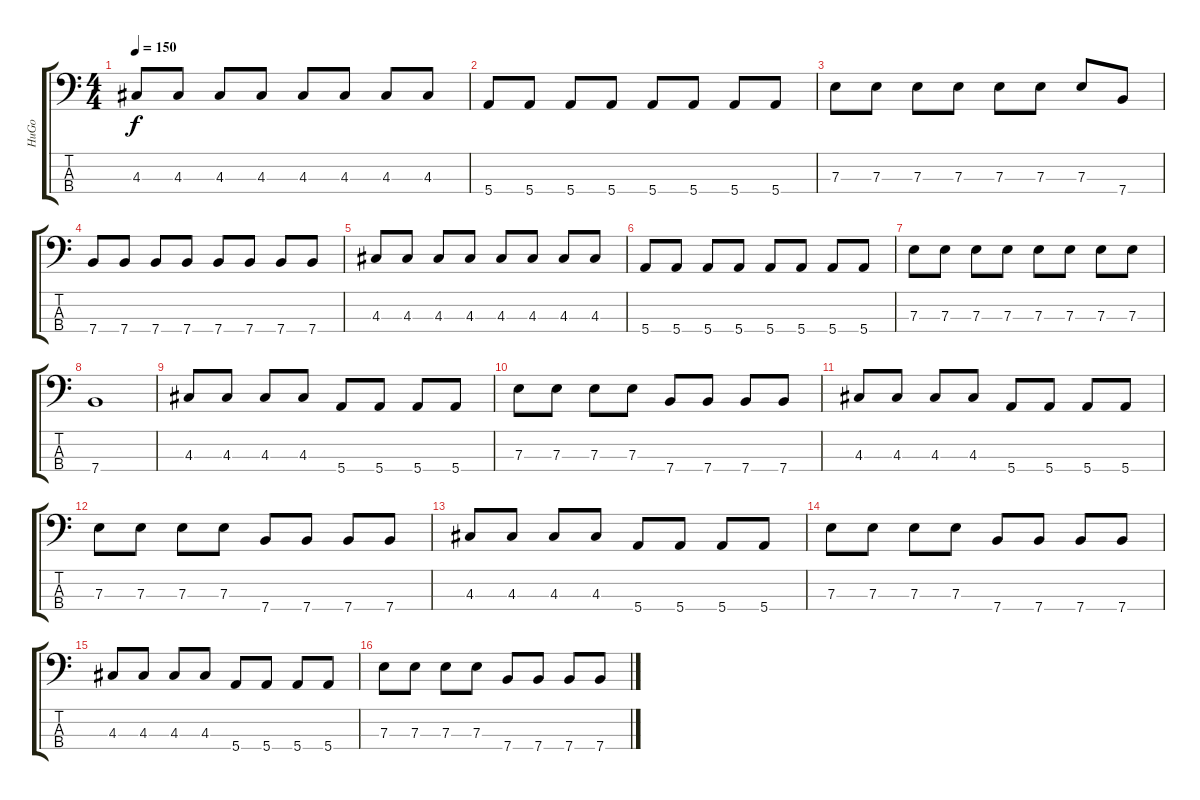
\track ("HuGo" "HuGo") {instrument electricbasspick}
\staff {score tabs}
\tuning (G2 D2 A1 E1) {hide}
\ts (4 4)
\tempo 150
\clef f4
\ks c
4.3.8{dy f instrument electricbasspick} 4.3.8 4.3.8 4.3.8 4.3.8 4.3.8 4.3.8 4.3.8 |
5.4.8 5.4.8 5.4.8 5.4.8 5.4.8 5.4.8 5.4.8 5.4.8 |
7.3.8 7.3.8 7.3.8 7.3.8 7.3.8 7.3.8 7.3.8 7.4.8 |
7.4.8 7.4.8 7.4.8 7.4.8 7.4.8 7.4.8 7.4.8 7.4.8 |
4.3.8 4.3.8 4.3.8 4.3.8 4.3.8 4.3.8 4.3.8 4.3.8 |
5.4.8 5.4.8 5.4.8 5.4.8 5.4.8 5.4.8 5.4.8 5.4.8 |
7.3.8 7.3.8 7.3.8 7.3.8 7.3.8 7.3.8 7.3.8 7.3.8 |
7.4.1 |
4.3.8 4.3.8 4.3.8 4.3.8 5.4.8 5.4.8 5.4.8 5.4.8 |
7.3.8 7.3.8 7.3.8 7.3.8 7.4.8 7.4.8 7.4.8 7.4.8 |
4.3.8 4.3.8 4.3.8 4.3.8 5.4.8 5.4.8 5.4.8 5.4.8 |
7.3.8 7.3.8 7.3.8 7.3.8 7.4.8 7.4.8 7.4.8 7.4.8 |
4.3.8 4.3.8 4.3.8 4.3.8 5.4.8 5.4.8 5.4.8 5.4.8 |
7.3.8 7.3.8 7.3.8 7.3.8 7.4.8 7.4.8 7.4.8 7.4.8 |
4.3.8 4.3.8 4.3.8 4.3.8 5.4.8 5.4.8 5.4.8 5.4.8 |
7.3.8 7.3.8 7.3.8 7.3.8 7.4.8 7.4.8 7.4.8 7.4.8
